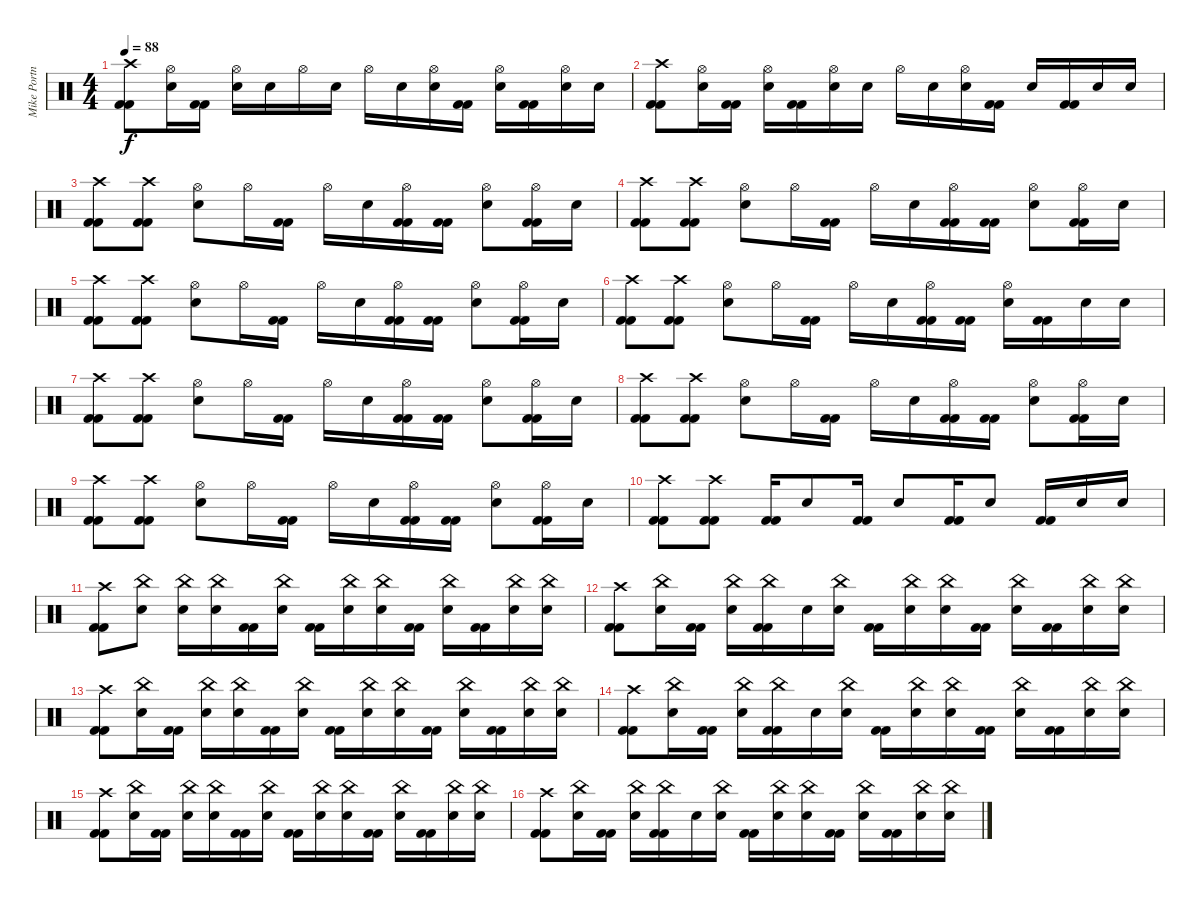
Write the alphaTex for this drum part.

\track ("Mike Portnoy - Drum" "Mike Portn") {instrument percussion}
\staff {score}
\articulation defaults
\ts (4 4)
\tempo 88
\clef neutral
\ks c
("Crash high (hit)" "Kick (hit) 2" "Kick (hit) 2").8{dy f} ("Hi-Hat (open)" "Snare (hit) 2").16 ("Kick (hit) 2" "Kick (hit) 2").16 ("Hi-Hat (open)" "Snare (hit) 2").16 "Snare (hit) 2".16 "Hi-Hat (open)".16 "Snare (hit) 2".16 "Hi-Hat (open)".16 "Snare (hit) 2".16 ("Hi-Hat (open)" "Snare (hit) 2").16 ("Kick (hit) 2" "Kick (hit) 2").16 ("Hi-Hat (open)" "Snare (hit) 2").16 ("Kick (hit) 2" "Kick (hit) 2").16 ("Hi-Hat (open)" "Snare (hit) 2").16 "Snare (hit) 2".16 |
("Crash high (hit)" "Kick (hit) 2" "Kick (hit) 2").8 ("Hi-Hat (open)" "Snare (hit) 2").16 ("Kick (hit) 2" "Kick (hit) 2").16 ("Hi-Hat (open)" "Snare (hit) 2").16 ("Kick (hit) 2" "Kick (hit) 2").16 ("Hi-Hat (open)" "Snare (hit) 2").16 "Snare (hit) 2".16 "Hi-Hat (open)".16 "Snare (hit) 2".16 ("Hi-Hat (open)" "Snare (hit) 2").16 ("Kick (hit) 2" "Kick (hit) 2").16 "Snare (hit) 2".16 ("Kick (hit) 2" "Kick (hit) 2").16 "Snare (hit) 2".16 "Snare (hit) 2".16 |
("Crash high (hit)" "Kick (hit) 2" "Kick (hit) 2").8 ("Crash high (hit)" "Kick (hit) 2" "Kick (hit) 2").8 ("Hi-Hat (open)" "Snare (hit) 2").8 "Hi-Hat (open)".16 ("Kick (hit) 2" "Kick (hit) 2").16 "Hi-Hat (open)".16 "Snare (hit) 2".16 ("Hi-Hat (open)" "Kick (hit) 2" "Kick (hit) 2").16 ("Kick (hit) 2" "Kick (hit) 2").16 ("Hi-Hat (open)" "Snare (hit) 2").8 ("Hi-Hat (open)" "Kick (hit) 2" "Kick (hit) 2").16 "Snare (hit) 2".16 |
("Crash high (hit)" "Kick (hit) 2" "Kick (hit) 2").8 ("Crash high (hit)" "Kick (hit) 2" "Kick (hit) 2").8 ("Hi-Hat (open)" "Snare (hit) 2").8 "Hi-Hat (open)".16 ("Kick (hit) 2" "Kick (hit) 2").16 "Hi-Hat (open)".16 "Snare (hit) 2".16 ("Hi-Hat (open)" "Kick (hit) 2" "Kick (hit) 2").16 ("Kick (hit) 2" "Kick (hit) 2").16 ("Hi-Hat (open)" "Snare (hit) 2").8 ("Hi-Hat (open)" "Kick (hit) 2" "Kick (hit) 2").16 "Snare (hit) 2".16 |
("Crash high (hit)" "Kick (hit) 2" "Kick (hit) 2").8 ("Crash high (hit)" "Kick (hit) 2" "Kick (hit) 2").8 ("Hi-Hat (open)" "Snare (hit) 2").8 "Hi-Hat (open)".16 ("Kick (hit) 2" "Kick (hit) 2").16 "Hi-Hat (open)".16 "Snare (hit) 2".16 ("Hi-Hat (open)" "Kick (hit) 2" "Kick (hit) 2").16 ("Kick (hit) 2" "Kick (hit) 2").16 ("Hi-Hat (open)" "Snare (hit) 2").8 ("Hi-Hat (open)" "Kick (hit) 2" "Kick (hit) 2").16 "Snare (hit) 2".16 |
("Crash high (hit)" "Kick (hit) 2" "Kick (hit) 2").8 ("Crash high (hit)" "Kick (hit) 2" "Kick (hit) 2").8 ("Hi-Hat (open)" "Snare (hit) 2").8 "Hi-Hat (open)".16 ("Kick (hit) 2" "Kick (hit) 2").16 "Hi-Hat (open)".16 "Snare (hit) 2".16 ("Hi-Hat (open)" "Kick (hit) 2" "Kick (hit) 2").16 ("Kick (hit) 2" "Kick (hit) 2").16 ("Hi-Hat (open)" "Snare (hit) 2").16 ("Kick (hit) 2" "Kick (hit) 2").16 "Snare (hit) 2".16 "Snare (hit) 2".16 |
("Crash high (hit)" "Kick (hit) 2" "Kick (hit) 2").8 ("Crash high (hit)" "Kick (hit) 2" "Kick (hit) 2").8 ("Hi-Hat (open)" "Snare (hit) 2").8 "Hi-Hat (open)".16 ("Kick (hit) 2" "Kick (hit) 2").16 "Hi-Hat (open)".16 "Snare (hit) 2".16 ("Hi-Hat (open)" "Kick (hit) 2" "Kick (hit) 2").16 ("Kick (hit) 2" "Kick (hit) 2").16 ("Hi-Hat (open)" "Snare (hit) 2").8 ("Hi-Hat (open)" "Kick (hit) 2" "Kick (hit) 2").16 "Snare (hit) 2".16 |
("Crash high (hit)" "Kick (hit) 2" "Kick (hit) 2").8 ("Crash high (hit)" "Kick (hit) 2" "Kick (hit) 2").8 ("Hi-Hat (open)" "Snare (hit) 2").8 "Hi-Hat (open)".16 ("Kick (hit) 2" "Kick (hit) 2").16 "Hi-Hat (open)".16 "Snare (hit) 2".16 ("Hi-Hat (open)" "Kick (hit) 2" "Kick (hit) 2").16 ("Kick (hit) 2" "Kick (hit) 2").16 ("Hi-Hat (open)" "Snare (hit) 2").8 ("Hi-Hat (open)" "Kick (hit) 2" "Kick (hit) 2").16 "Snare (hit) 2".16 |
("Crash high (hit)" "Kick (hit) 2" "Kick (hit) 2").8 ("Crash high (hit)" "Kick (hit) 2" "Kick (hit) 2").8 ("Hi-Hat (open)" "Snare (hit) 2").8 "Hi-Hat (open)".16 ("Kick (hit) 2" "Kick (hit) 2").16 "Hi-Hat (open)".16 "Snare (hit) 2".16 ("Hi-Hat (open)" "Kick (hit) 2" "Kick (hit) 2").16 ("Kick (hit) 2" "Kick (hit) 2").16 ("Hi-Hat (open)" "Snare (hit) 2").8 ("Hi-Hat (open)" "Kick (hit) 2" "Kick (hit) 2").16 "Snare (hit) 2".16 |
("Crash high (hit)" "Kick (hit) 2" "Kick (hit) 2").8 ("Crash high (hit)" "Kick (hit) 2" "Kick (hit) 2").8 ("Kick (hit) 2" "Kick (hit) 2").16 "Snare (hit) 2".8 ("Kick (hit) 2" "Kick (hit) 2").16 "Snare (hit) 2".8 ("Kick (hit) 2" "Kick (hit) 2").16 "Snare (hit) 2".8 ("Kick (hit) 2" "Kick (hit) 2").16 "Snare (hit) 2".16 "Snare (hit) 2".16 |
("Crash high (hit)" "Kick (hit) 2" "Kick (hit) 2").8 ("China (hit)" "Snare (hit) 2").8 ("China (hit)" "Snare (hit) 2").16 ("China (hit)" "Snare (hit) 2").16 ("Kick (hit) 2" "Kick (hit) 2").16 ("China (hit)" "Snare (hit) 2").16 ("Kick (hit) 2" "Kick (hit) 2").16 ("China (hit)" "Snare (hit) 2").16 ("China (hit)" "Snare (hit) 2").16 ("Kick (hit) 2" "Kick (hit) 2").16 ("China (hit)" "Snare (hit) 2").16 ("Kick (hit) 2" "Kick (hit) 2").16 ("China (hit)" "Snare (hit) 2").16 ("China (hit)" "Snare (hit) 2").16 |
("Crash high (hit)" "Kick (hit) 2" "Kick (hit) 2").8 ("China (hit)" "Snare (hit) 2").16 ("Kick (hit) 2" "Kick (hit) 2").16 ("China (hit)" "Snare (hit) 2").16 ("China (hit)" "Kick (hit) 2" "Kick (hit) 2").16 "Snare (hit) 2".16 ("China (hit)" "Snare (hit) 2").16 ("Kick (hit) 2" "Kick (hit) 2").16 ("China (hit)" "Snare (hit) 2").16 ("China (hit)" "Snare (hit) 2").16 ("Kick (hit) 2" "Kick (hit) 2").16 ("China (hit)" "Snare (hit) 2").16 ("Kick (hit) 2" "Kick (hit) 2").16 ("China (hit)" "Snare (hit) 2").16 ("China (hit)" "Snare (hit) 2").16 |
("Crash high (hit)" "Kick (hit) 2" "Kick (hit) 2").8 ("China (hit)" "Snare (hit) 2").16 ("Kick (hit) 2" "Kick (hit) 2").16 ("China (hit)" "Snare (hit) 2").16 ("China (hit)" "Snare (hit) 2").16 ("Kick (hit) 2" "Kick (hit) 2").16 ("China (hit)" "Snare (hit) 2").16 ("Kick (hit) 2" "Kick (hit) 2").16 ("China (hit)" "Snare (hit) 2").16 ("China (hit)" "Snare (hit) 2").16 ("Kick (hit) 2" "Kick (hit) 2").16 ("China (hit)" "Snare (hit) 2").16 ("Kick (hit) 2" "Kick (hit) 2").16 ("China (hit)" "Snare (hit) 2").16 ("China (hit)" "Snare (hit) 2").16 |
("Crash high (hit)" "Kick (hit) 2" "Kick (hit) 2").8 ("China (hit)" "Snare (hit) 2").16 ("Kick (hit) 2" "Kick (hit) 2").16 ("China (hit)" "Snare (hit) 2").16 ("China (hit)" "Kick (hit) 2" "Kick (hit) 2").16 "Snare (hit) 2".16 ("China (hit)" "Snare (hit) 2").16 ("Kick (hit) 2" "Kick (hit) 2").16 ("China (hit)" "Snare (hit) 2").16 ("China (hit)" "Snare (hit) 2").16 ("Kick (hit) 2" "Kick (hit) 2").16 ("China (hit)" "Snare (hit) 2").16 ("Kick (hit) 2" "Kick (hit) 2").16 ("China (hit)" "Snare (hit) 2").16 ("China (hit)" "Snare (hit) 2").16 |
("Crash high (hit)" "Kick (hit) 2" "Kick (hit) 2").8 ("China (hit)" "Snare (hit) 2").16 ("Kick (hit) 2" "Kick (hit) 2").16 ("China (hit)" "Snare (hit) 2").16 ("China (hit)" "Snare (hit) 2").16 ("Kick (hit) 2" "Kick (hit) 2").16 ("China (hit)" "Snare (hit) 2").16 ("Kick (hit) 2" "Kick (hit) 2").16 ("China (hit)" "Snare (hit) 2").16 ("China (hit)" "Snare (hit) 2").16 ("Kick (hit) 2" "Kick (hit) 2").16 ("China (hit)" "Snare (hit) 2").16 ("Kick (hit) 2" "Kick (hit) 2").16 ("China (hit)" "Snare (hit) 2").16 ("China (hit)" "Snare (hit) 2").16 |
("Crash high (hit)" "Kick (hit) 2" "Kick (hit) 2").8 ("China (hit)" "Snare (hit) 2").16 ("Kick (hit) 2" "Kick (hit) 2").16 ("China (hit)" "Snare (hit) 2").16 ("China (hit)" "Kick (hit) 2" "Kick (hit) 2").16 "Snare (hit) 2".16 ("China (hit)" "Snare (hit) 2").16 ("Kick (hit) 2" "Kick (hit) 2").16 ("China (hit)" "Snare (hit) 2").16 ("China (hit)" "Snare (hit) 2").16 ("Kick (hit) 2" "Kick (hit) 2").16 ("China (hit)" "Snare (hit) 2").16 ("Kick (hit) 2" "Kick (hit) 2").16 ("China (hit)" "Snare (hit) 2").16 ("China (hit)" "Snare (hit) 2").16
